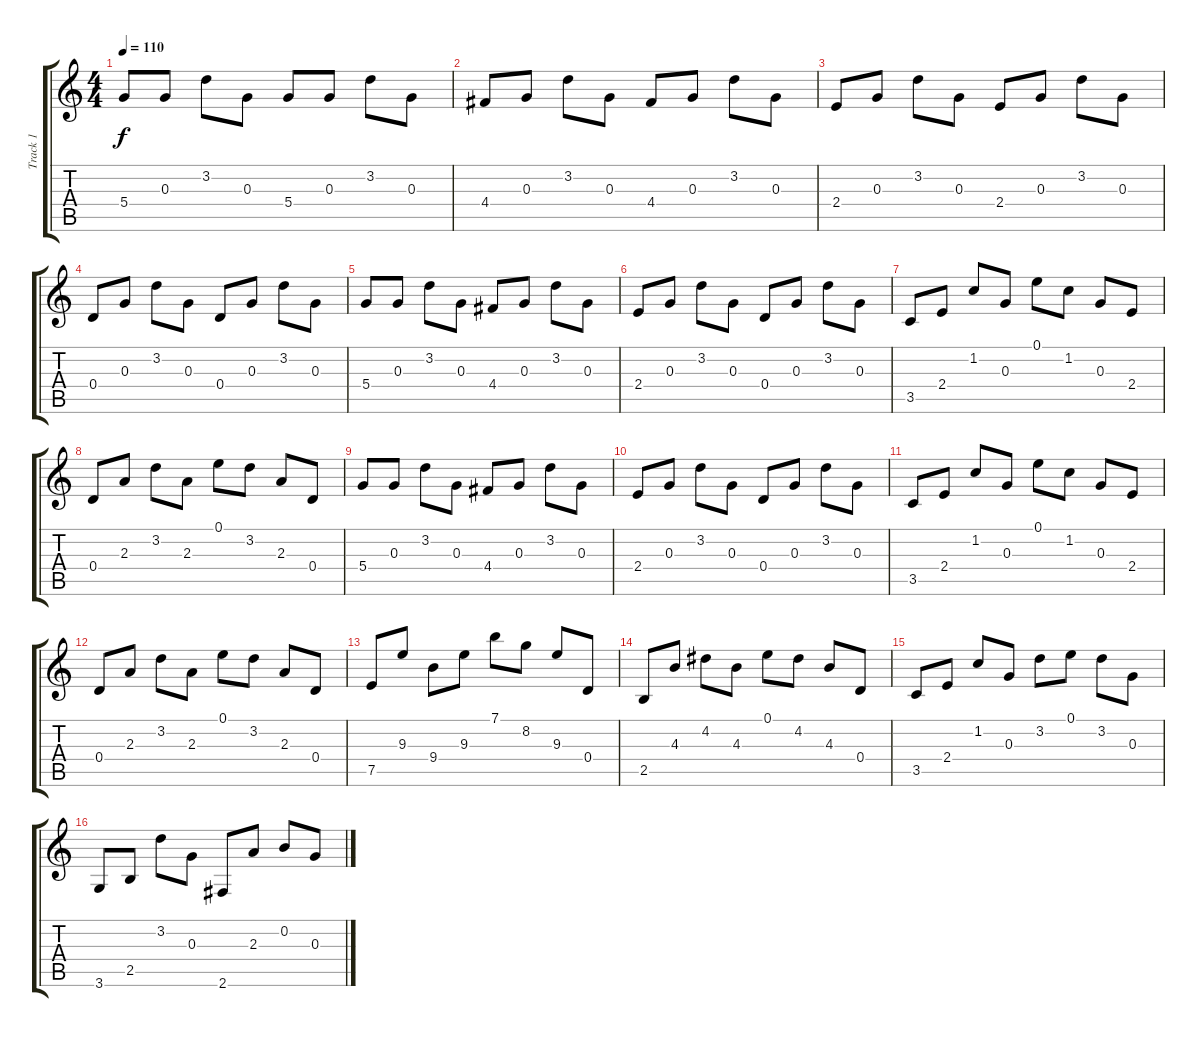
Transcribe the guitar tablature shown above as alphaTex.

\track ("Track 1" "Track 1") {instrument acousticguitarsteel}
\staff {score tabs}
\tuning (E4 B3 G3 D3 A2 E2) {hide}
\ts (4 4)
\tempo 110
\clef g2
\ks c
5.4.8{dy f} 0.3.8 3.2.8 0.3.8 5.4.8 0.3.8 3.2.8 0.3.8 |
4.4.8 0.3.8 3.2.8 0.3.8 4.4.8 0.3.8 3.2.8 0.3.8 |
2.4.8 0.3.8 3.2.8 0.3.8 2.4.8 0.3.8 3.2.8 0.3.8 |
0.4.8 0.3.8 3.2.8 0.3.8 0.4.8 0.3.8 3.2.8 0.3.8 |
5.4.8 0.3.8 3.2.8 0.3.8 4.4.8 0.3.8 3.2.8 0.3.8 |
2.4.8 0.3.8 3.2.8 0.3.8 0.4.8 0.3.8 3.2.8 0.3.8 |
3.5.8 2.4.8 1.2.8 0.3.8 0.1.8 1.2.8 0.3.8 2.4.8 |
0.4.8 2.3.8 3.2.8 2.3.8 0.1.8 3.2.8 2.3.8 0.4.8 |
5.4.8 0.3.8 3.2.8 0.3.8 4.4.8 0.3.8 3.2.8 0.3.8 |
2.4.8 0.3.8 3.2.8 0.3.8 0.4.8 0.3.8 3.2.8 0.3.8 |
3.5.8 2.4.8 1.2.8 0.3.8 0.1.8 1.2.8 0.3.8 2.4.8 |
0.4.8 2.3.8 3.2.8 2.3.8 0.1.8 3.2.8 2.3.8 0.4.8 |
7.5.8 9.3.8 9.4.8 9.3.8 7.1.8 8.2.8 9.3.8 0.4.8 |
2.5.8 4.3.8 4.2.8 4.3.8 0.1.8 4.2.8 4.3.8 0.4.8 |
3.5.8 2.4.8 1.2.8 0.3.8 3.2.8 0.1.8 3.2.8 0.3.8 |
3.6.8 2.5.8 3.2.8 0.3.8 2.6.8 2.3.8 0.2.8 0.3.8
